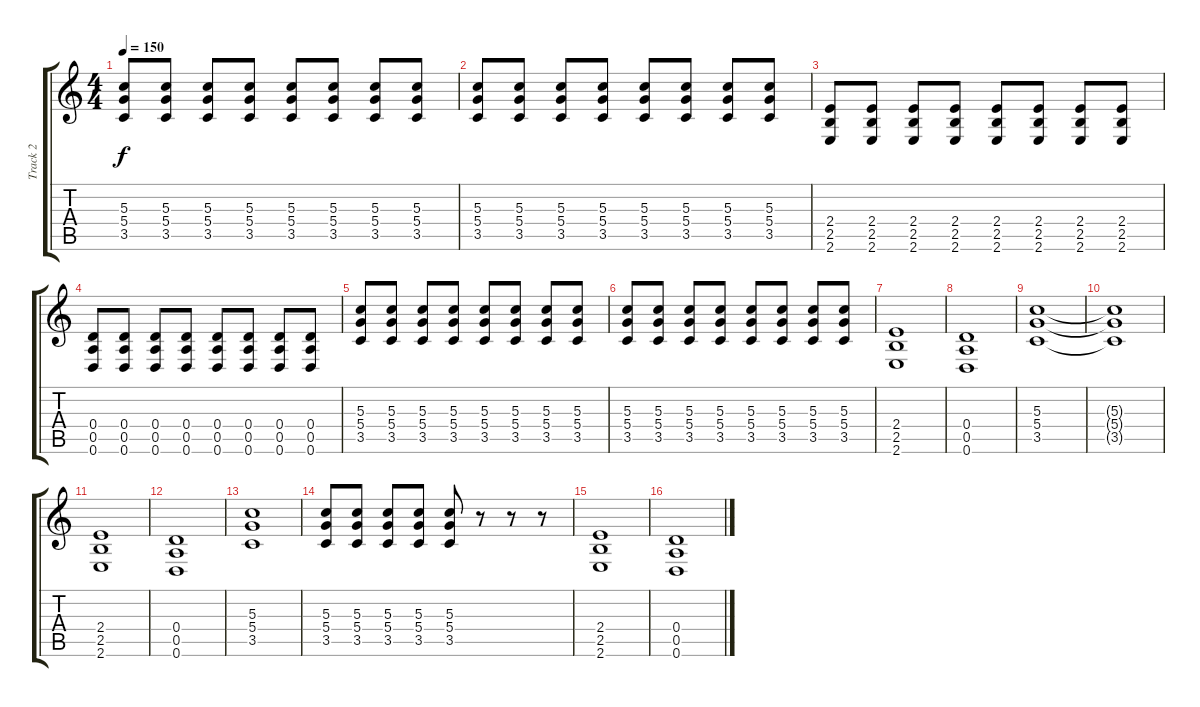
\track ("Track 2" "Track 2") {instrument distortionguitar}
\staff {score tabs}
\tuning (E4 B3 G3 D3 A2 D2) {hide}
\ts (4 4)
\tempo 150
\clef g2
\ks c
(5.3 5.4 3.5).8{dy f} (5.3 5.4 3.5).8 (5.3 5.4 3.5).8 (5.3 5.4 3.5).8 (5.3 5.4 3.5).8 (5.3 5.4 3.5).8 (5.3 5.4 3.5).8 (5.3 5.4 3.5).8 |
(5.3 5.4 3.5).8 (5.3 5.4 3.5).8 (5.3 5.4 3.5).8 (5.3 5.4 3.5).8 (5.3 5.4 3.5).8 (5.3 5.4 3.5).8 (5.3 5.4 3.5).8 (5.3 5.4 3.5).8 |
(2.4 2.5 2.6).8 (2.4 2.5 2.6).8 (2.4 2.5 2.6).8 (2.4 2.5 2.6).8 (2.4 2.5 2.6).8 (2.4 2.5 2.6).8 (2.4 2.5 2.6).8 (2.4 2.5 2.6).8 |
(0.4 0.5 0.6).8 (0.4 0.5 0.6).8 (0.4 0.5 0.6).8 (0.4 0.5 0.6).8 (0.4 0.5 0.6).8 (0.4 0.5 0.6).8 (0.4 0.5 0.6).8 (0.4 0.5 0.6).8 |
(5.3 5.4 3.5).8 (5.3 5.4 3.5).8 (5.3 5.4 3.5).8 (5.3 5.4 3.5).8 (5.3 5.4 3.5).8 (5.3 5.4 3.5).8 (5.3 5.4 3.5).8 (5.3 5.4 3.5).8 |
(5.3 5.4 3.5).8 (5.3 5.4 3.5).8 (5.3 5.4 3.5).8 (5.3 5.4 3.5).8 (5.3 5.4 3.5).8 (5.3 5.4 3.5).8 (5.3 5.4 3.5).8 (5.3 5.4 3.5).8 |
(2.4 2.5 2.6).1 |
(0.4 0.5 0.6).1 |
(5.3 5.4 3.5).1 |
(5.3{t} 5.4{t} 3.5{t}).1 |
(2.4 2.5 2.6).1 |
(0.4 0.5 0.6).1 |
(5.3 5.4 3.5).1 |
(5.3 5.4 3.5).8 (5.3 5.4 3.5).8 (5.3 5.4 3.5).8 (5.3 5.4 3.5).8 (5.3 5.4 3.5).8 r.8 r.8 r.8 |
(2.4 2.5 2.6).1 |
(0.4 0.5 0.6).1
